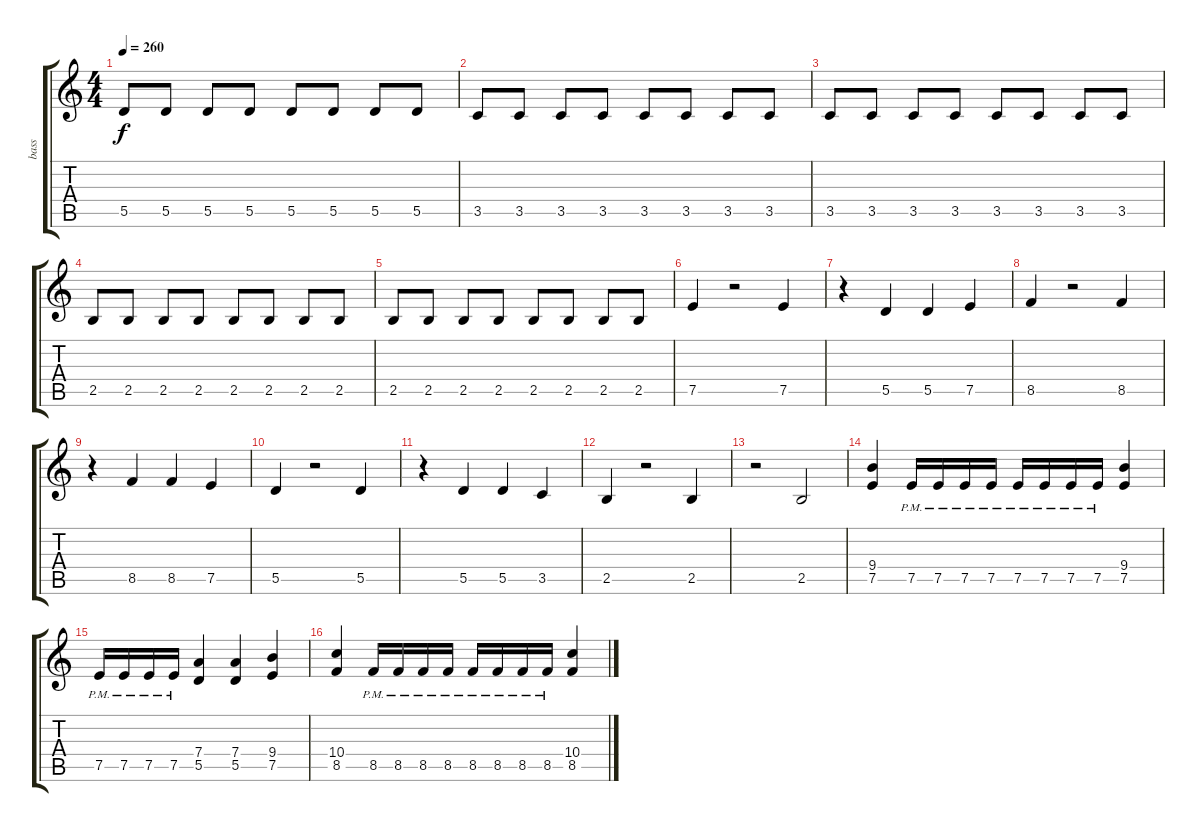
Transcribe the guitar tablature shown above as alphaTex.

\track ("bass" "bass") {instrument electricbassfinger}
\staff {score tabs}
\tuning (E4 B3 G3 D3 A2 E2) {hide}
\ts (4 4)
\tempo 260
\clef g2
\ks c
5.5.8{dy f} 5.5.8 5.5.8 5.5.8 5.5.8 5.5.8 5.5.8 5.5.8 |
3.5.8 3.5.8 3.5.8 3.5.8 3.5.8 3.5.8 3.5.8 3.5.8 |
3.5.8 3.5.8 3.5.8 3.5.8 3.5.8 3.5.8 3.5.8 3.5.8 |
2.5.8 2.5.8 2.5.8 2.5.8 2.5.8 2.5.8 2.5.8 2.5.8 |
2.5.8 2.5.8 2.5.8 2.5.8 2.5.8 2.5.8 2.5.8 2.5.8 |
7.5.4 r.2 7.5.4 |
r.4 5.5.4 5.5.4 7.5.4 |
8.5.4 r.2 8.5.4 |
r.4 8.5.4 8.5.4 7.5.4 |
5.5.4 r.2 5.5.4 |
r.4 5.5.4 5.5.4 3.5.4 |
2.5.4 r.2 2.5.4 |
r.2 2.5.2 |
(9.4 7.5).4 7.5{pm}.16 7.5{pm}.16 7.5{pm}.16 7.5{pm}.16 7.5{pm}.16 7.5{pm}.16 7.5{pm}.16 7.5{pm}.16 (9.4 7.5).4 |
7.5{pm}.16 7.5{pm}.16 7.5{pm}.16 7.5{pm}.16 (7.4 5.5).4 (7.4 5.5).4 (9.4 7.5).4 |
(10.4 8.5).4 8.5{pm}.16 8.5{pm}.16 8.5{pm}.16 8.5{pm}.16 8.5{pm}.16 8.5{pm}.16 8.5{pm}.16 8.5{pm}.16 (10.4 8.5).4
